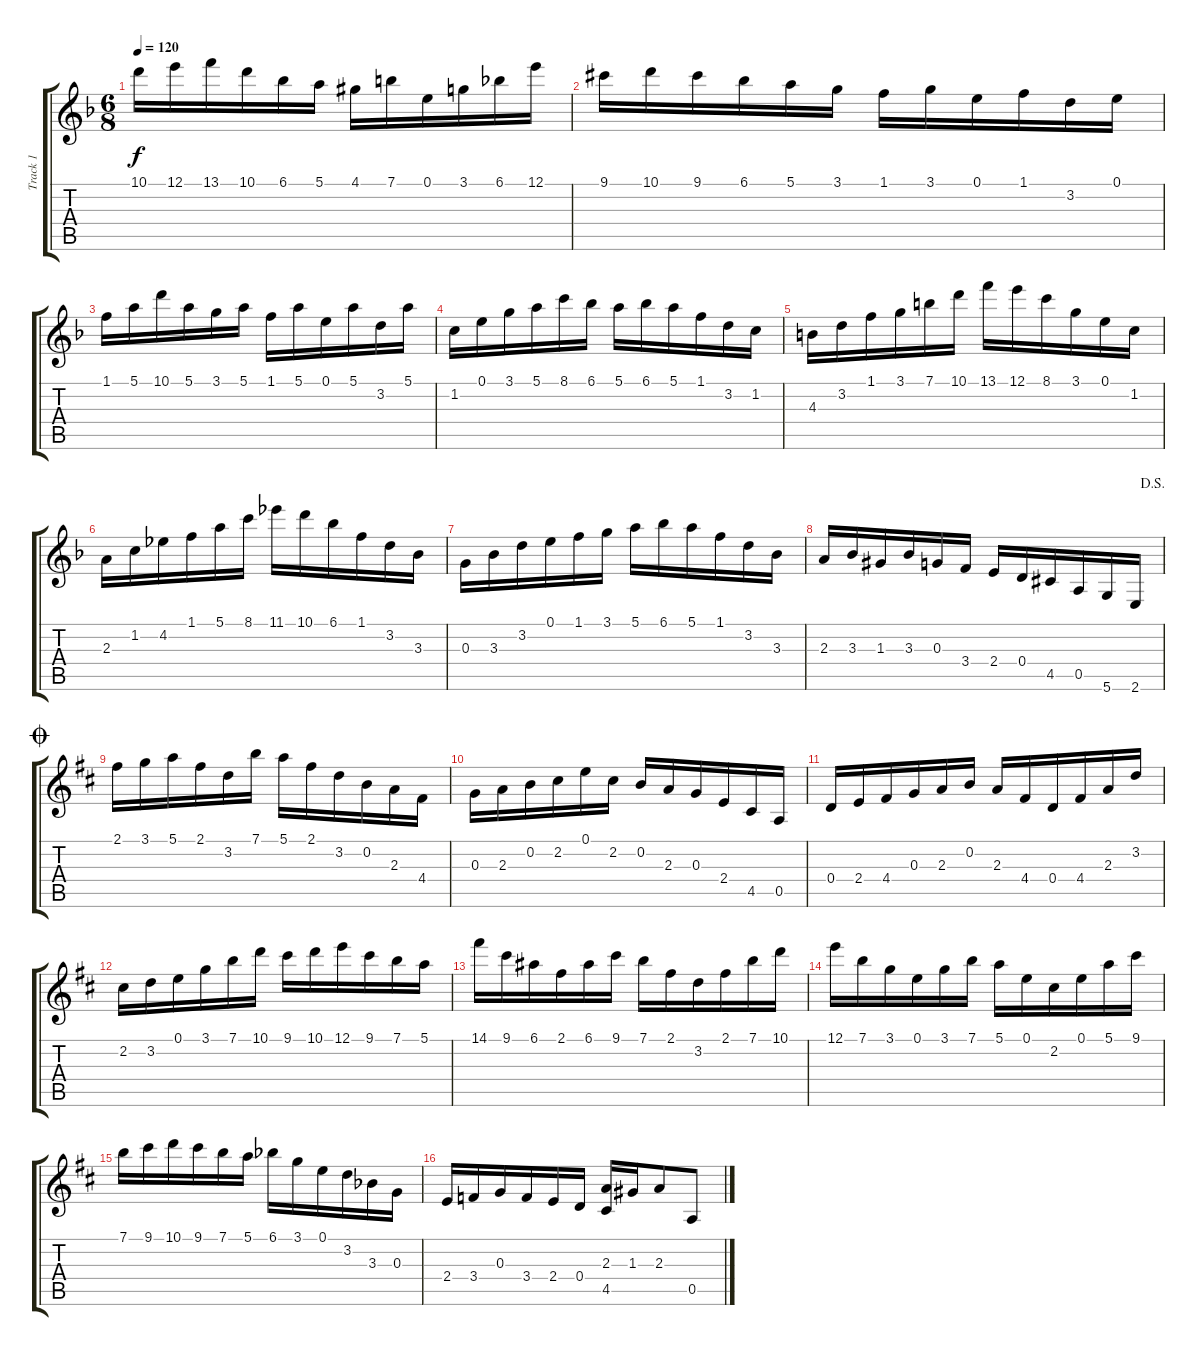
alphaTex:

\track ("Track 1" "Track 1") {instrument acousticguitarnylon}
\staff {score tabs}
\tuning (E4 B3 G3 D3 A2 D2) {hide}
\ts (6 8)
\tempo 120
\clef g2
\ks dminor
10.1.16{dy f} 12.1.16 13.1.16 10.1.16 6.1.16 5.1.16 4.1{acc #}.16 7.1.16 0.1.16 3.1.16 6.1.16 12.1.16 |
9.1{acc #}.16 10.1.16 9.1{acc #}.16 6.1.16 5.1.16 3.1.16 1.1.16 3.1.16 0.1.16 1.1.16 3.2.16 0.1.16 |
1.1.16 5.1.16 10.1.16 5.1.16 3.1.16 5.1.16 1.1.16 5.1.16 0.1.16 5.1.16 3.2.16 5.1.16 |
1.2.16 0.1.16 3.1.16 5.1.16 8.1.16 6.1.16 5.1.16 6.1.16 5.1.16 1.1.16 3.2.16 1.2.16 |
4.3.16 3.2.16 1.1.16 3.1.16 7.1.16 10.1.16 13.1.16 12.1.16 8.1.16 3.1.16 0.1.16 1.2.16 |
2.3.16 1.2.16 4.2.16 1.1.16 5.1.16 8.1.16 11.1.16 10.1.16 6.1.16 1.1.16 3.2.16 3.3.16 |
0.3.16 3.3.16 3.2.16 0.1.16 1.1.16 3.1.16 5.1.16 6.1.16 5.1.16 1.1.16 3.2.16 3.3.16 |
\jump dalsegno
2.3.16 3.3.16 1.3{acc #}.16 3.3.16 0.3.16 3.4.16 2.4.16 0.4.16 4.5{acc #}.16 0.5.16 5.6.16 2.6.16 |
\jump coda
\ks d
2.1.16 3.1.16 5.1.16 2.1.16 3.2.16 7.1.16 5.1.16 2.1.16 3.2.16 0.2.16 2.3.16 4.4.16 |
0.3.16 2.3.16 0.2.16 2.2.16 0.1.16 2.2.16 0.2.16 2.3.16 0.3.16 2.4.16 4.5.16 0.5.16 |
0.4.16 2.4.16 4.4.16 0.3.16 2.3.16 0.2.16 2.3.16 4.4.16 0.4.16 4.4.16 2.3.16 3.2.16 |
2.2.16 3.2.16 0.1.16 3.1.16 7.1.16 10.1.16 9.1.16 10.1.16 12.1.16 9.1.16 7.1.16 5.1.16 |
14.1.16 9.1.16 6.1.16 2.1.16 6.1.16 9.1.16 7.1.16 2.1.16 3.2.16 2.1.16 7.1.16 10.1.16 |
12.1.16 7.1.16 3.1.16 0.1.16 3.1.16 7.1.16 5.1.16 0.1.16 2.2.16 0.1.16 5.1.16 9.1.16 |
7.1.16 9.1.16 10.1.16 9.1.16 7.1.16 5.1.16 6.1{acc b}.16 3.1.16 0.1.16 3.2.16 3.3{acc b}.16 0.3.16 |
2.4.16 3.4.16 0.3.16 3.4.16 2.4.16 0.4.16 (2.3 4.5).16 1.3.16 2.3.8 0.5.8
